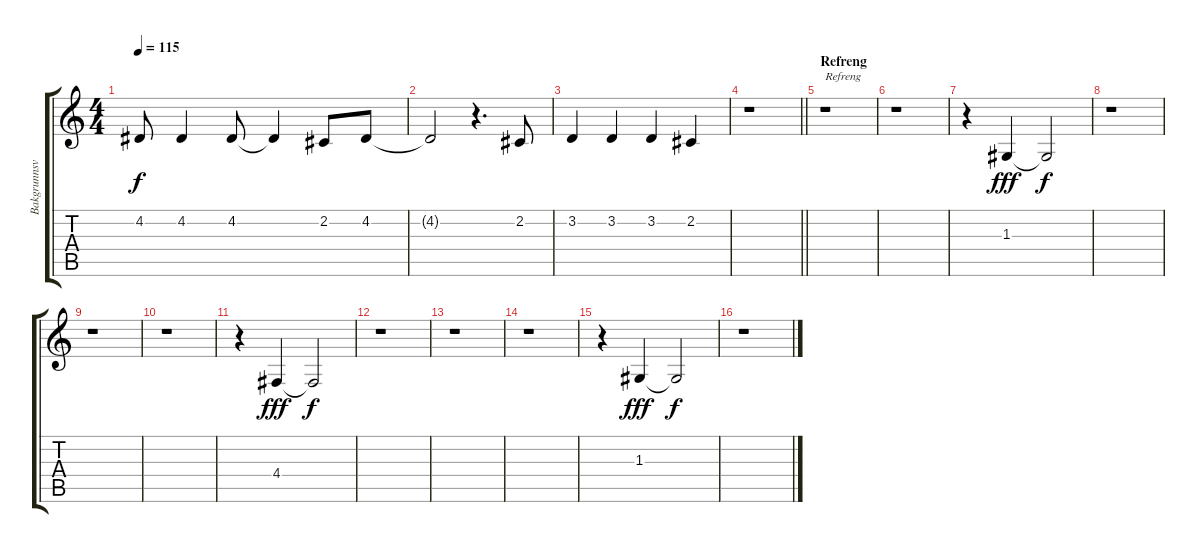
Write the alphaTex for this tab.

\track ("Bakgrunnsvokal" "Bakgrunnsv") {instrument flute}
\staff {score tabs}
\tuning (E4 B3 G3 D3 A2 E2) {hide}
\ts (4 4)
\tempo 115
\clef g2
\ks c
4.2.8{dy f} 4.2.4 4.2.8 4.2{t}.4 2.2.8 4.2.8 |
4.2{t}.2 r.4{d} 2.2.8 |
3.2.4 3.2.4 3.2.4 2.2.4 |
\barLineRight lightlight
r.1 |
\section ("" "Refreng")
r.1{txt "Refreng"} |
r.1 |
r.4 1.3.4{dy fff} 1.3{t}.2{dy f} |
r.1 |
r.1 |
r.1 |
r.4 4.4.4{dy fff} 4.4{t}.2{dy f} |
r.1 |
r.1 |
r.1 |
r.4 1.3.4{dy fff} 1.3{t}.2{dy f} |
r.1
